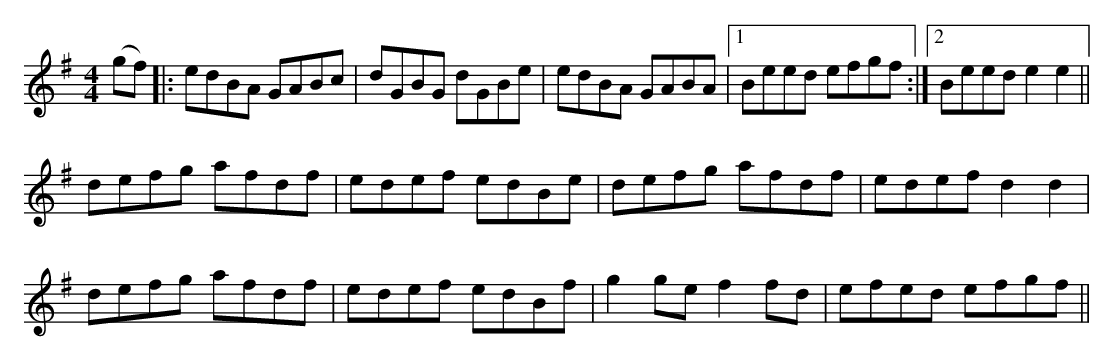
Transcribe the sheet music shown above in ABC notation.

X:1
M:4/4
K:Emin
(gf)|:edBA GABc|dGBG dGBe|edBA GABA|1 Beed efgf:|2 Beed e2e2||
defg afdf|edef edBe|defg afdf|edef d2d2|
defg afdf|edef edBf|g2ge f2fd|efed efgf||
